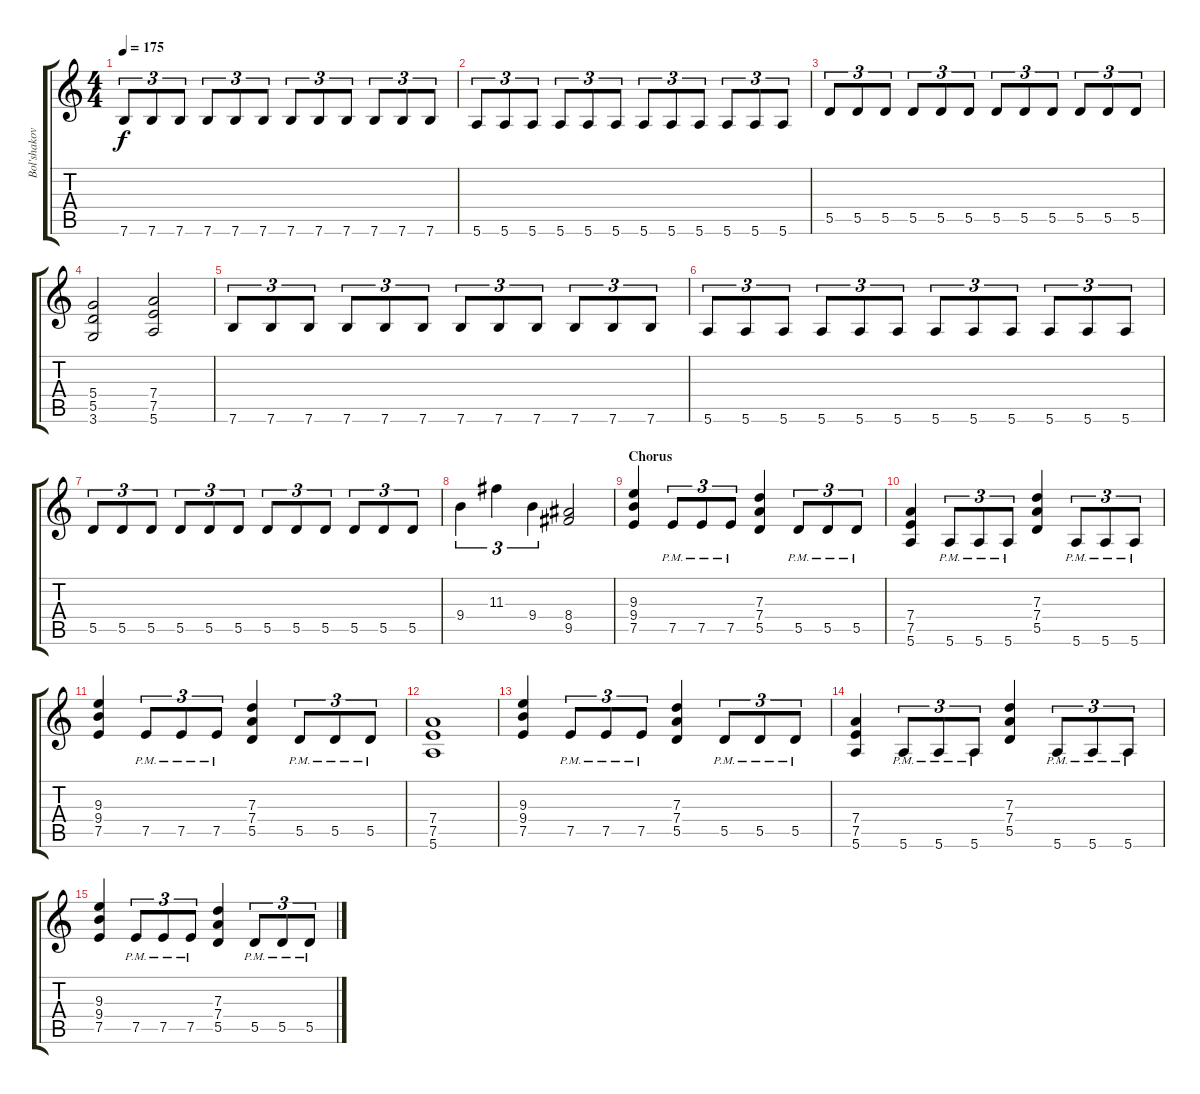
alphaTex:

\track ("Bol'shakov" "Bol'shakov") {instrument distortionguitar}
\staff {score tabs}
\tuning (E4 B3 G3 D3 A2 E2) {hide}
\ts (4 4)
\tempo 175
\clef g2
\ks c
7.6.8{tu (3 2) dy f} 7.6.8{tu (3 2)} 7.6.8{tu (3 2)} 7.6.8{tu (3 2)} 7.6.8{tu (3 2)} 7.6.8{tu (3 2)} 7.6.8{tu (3 2)} 7.6.8{tu (3 2)} 7.6.8{tu (3 2)} 7.6.8{tu (3 2)} 7.6.8{tu (3 2)} 7.6.8{tu (3 2)} |
5.6.8{tu (3 2)} 5.6.8{tu (3 2)} 5.6.8{tu (3 2)} 5.6.8{tu (3 2)} 5.6.8{tu (3 2)} 5.6.8{tu (3 2)} 5.6.8{tu (3 2)} 5.6.8{tu (3 2)} 5.6.8{tu (3 2)} 5.6.8{tu (3 2)} 5.6.8{tu (3 2)} 5.6.8{tu (3 2)} |
5.5.8{tu (3 2)} 5.5.8{tu (3 2)} 5.5.8{tu (3 2)} 5.5.8{tu (3 2)} 5.5.8{tu (3 2)} 5.5.8{tu (3 2)} 5.5.8{tu (3 2)} 5.5.8{tu (3 2)} 5.5.8{tu (3 2)} 5.5.8{tu (3 2)} 5.5.8{tu (3 2)} 5.5.8{tu (3 2)} |
(5.4 5.5 3.6).2 (7.4 7.5 5.6).2 |
7.6.8{tu (3 2)} 7.6.8{tu (3 2)} 7.6.8{tu (3 2)} 7.6.8{tu (3 2)} 7.6.8{tu (3 2)} 7.6.8{tu (3 2)} 7.6.8{tu (3 2)} 7.6.8{tu (3 2)} 7.6.8{tu (3 2)} 7.6.8{tu (3 2)} 7.6.8{tu (3 2)} 7.6.8{tu (3 2)} |
5.6.8{tu (3 2)} 5.6.8{tu (3 2)} 5.6.8{tu (3 2)} 5.6.8{tu (3 2)} 5.6.8{tu (3 2)} 5.6.8{tu (3 2)} 5.6.8{tu (3 2)} 5.6.8{tu (3 2)} 5.6.8{tu (3 2)} 5.6.8{tu (3 2)} 5.6.8{tu (3 2)} 5.6.8{tu (3 2)} |
5.5.8{tu (3 2)} 5.5.8{tu (3 2)} 5.5.8{tu (3 2)} 5.5.8{tu (3 2)} 5.5.8{tu (3 2)} 5.5.8{tu (3 2)} 5.5.8{tu (3 2)} 5.5.8{tu (3 2)} 5.5.8{tu (3 2)} 5.5.8{tu (3 2)} 5.5.8{tu (3 2)} 5.5.8{tu (3 2)} |
9.4.4{tu (3 2)} 11.3.4{tu (3 2)} 9.4.4{tu (3 2)} (8.4 9.5).2 |
\section ("" "Chorus")
(9.3 9.4 7.5).4 7.5{pm}.8{tu (3 2)} 7.5{pm}.8{tu (3 2)} 7.5{pm}.8{tu (3 2)} (7.3 7.4 5.5).4 5.5{pm}.8{tu (3 2)} 5.5{pm}.8{tu (3 2)} 5.5{pm}.8{tu (3 2)} |
(7.4 7.5 5.6).4 5.6{pm}.8{tu (3 2)} 5.6{pm}.8{tu (3 2)} 5.6{pm}.8{tu (3 2)} (7.3 7.4 5.5).4 5.6{pm}.8{tu (3 2)} 5.6{pm}.8{tu (3 2)} 5.6{pm}.8{tu (3 2)} |
(9.3 9.4 7.5).4 7.5{pm}.8{tu (3 2)} 7.5{pm}.8{tu (3 2)} 7.5{pm}.8{tu (3 2)} (7.3 7.4 5.5).4 5.5{pm}.8{tu (3 2)} 5.5{pm}.8{tu (3 2)} 5.5{pm}.8{tu (3 2)} |
(7.4 7.5 5.6).1 |
(9.3 9.4 7.5).4 7.5{pm}.8{tu (3 2)} 7.5{pm}.8{tu (3 2)} 7.5{pm}.8{tu (3 2)} (7.3 7.4 5.5).4 5.5{pm}.8{tu (3 2)} 5.5{pm}.8{tu (3 2)} 5.5{pm}.8{tu (3 2)} |
(7.4 7.5 5.6).4 5.6{pm}.8{tu (3 2)} 5.6{pm}.8{tu (3 2)} 5.6{pm}.8{tu (3 2)} (7.3 7.4 5.5).4 5.6{pm}.8{tu (3 2)} 5.6{pm}.8{tu (3 2)} 5.6{pm}.8{tu (3 2)} |
(9.3 9.4 7.5).4 7.5{pm}.8{tu (3 2)} 7.5{pm}.8{tu (3 2)} 7.5{pm}.8{tu (3 2)} (7.3 7.4 5.5).4 5.5{pm}.8{tu (3 2)} 5.5{pm}.8{tu (3 2)} 5.5{pm}.8{tu (3 2)}
